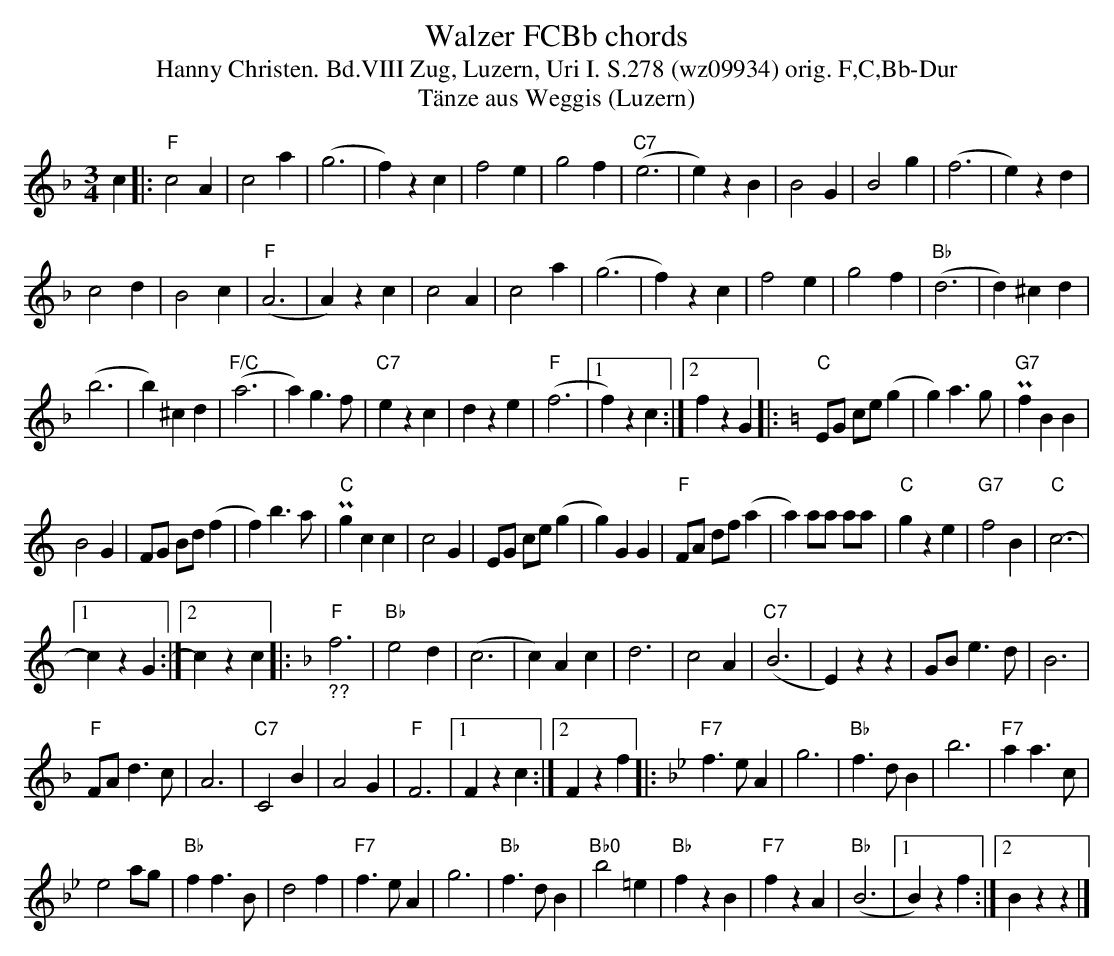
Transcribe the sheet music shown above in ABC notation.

X:1
T: Walzer FCBb chords
T:Hanny Christen. Bd.VIII Zug, Luzern, Uri I. S.278 (wz09934) orig. F,C,Bb-Dur
T: T\"anze aus Weggis (Luzern)
M:3/4
L:1/4
K:F %%MIDI gchordon
c |: "F"c2A | c2a | (g3 | f)zc | f2e | g2f | "C7"(e3 | e)zB | B2G | B2g | (f3 | e)zd |
c2d | B2c | "F"(A3 | A)zc | c2A | c2a | (g3 | f)zc | f2e | g2f | "Bb"(d3 | d)^cd |
(b3 | b)^cd | "F/C"(a3 | a)g>f | "C7"ezc | dze | "F"(f3 |1 f) zc :|2 fzG |: [K:C] [L:1/8] "C"EG ce (g2 | g2) a3g | "G7"Pf2B2B2 |
B4G2 | FG Bd (f2 | f2)b3a | "C"Pg2 c2c2 | c4G2 | EG ce (g2 | g2) G2G2 | "F"FA df (a2 | a2) aa aa | "C"g2z2e2 | "G7"f4B2 | "C"c6- |1
c2z2G2 :|2 c2z2c2 |: [K:F] [L:1/4]"_??" "F"f3 | "Bb"e2d | (c3 | c)Ac | d3 | c2A | "C7"(B3 | E)zz | G/B/ e>d | B3 |
"F"F/A/ d>c | A3 | "C7"C2B | A2G | "F"F3 |1 Fzc :|2 Fzf |: [K:Bb] "F7"f>eA | g3 | "Bb"f>dB | b3 | "F7"aa>c |
e2 a/g/ | "Bb"ff>B | d2f | "F7"f>eA | g3 | "Bb"f>dB | "Bb0"b2=e | "Bb"fzB | "F7"fzA | "Bb"(B3 |1 B)zf :|2 Bzz |]
